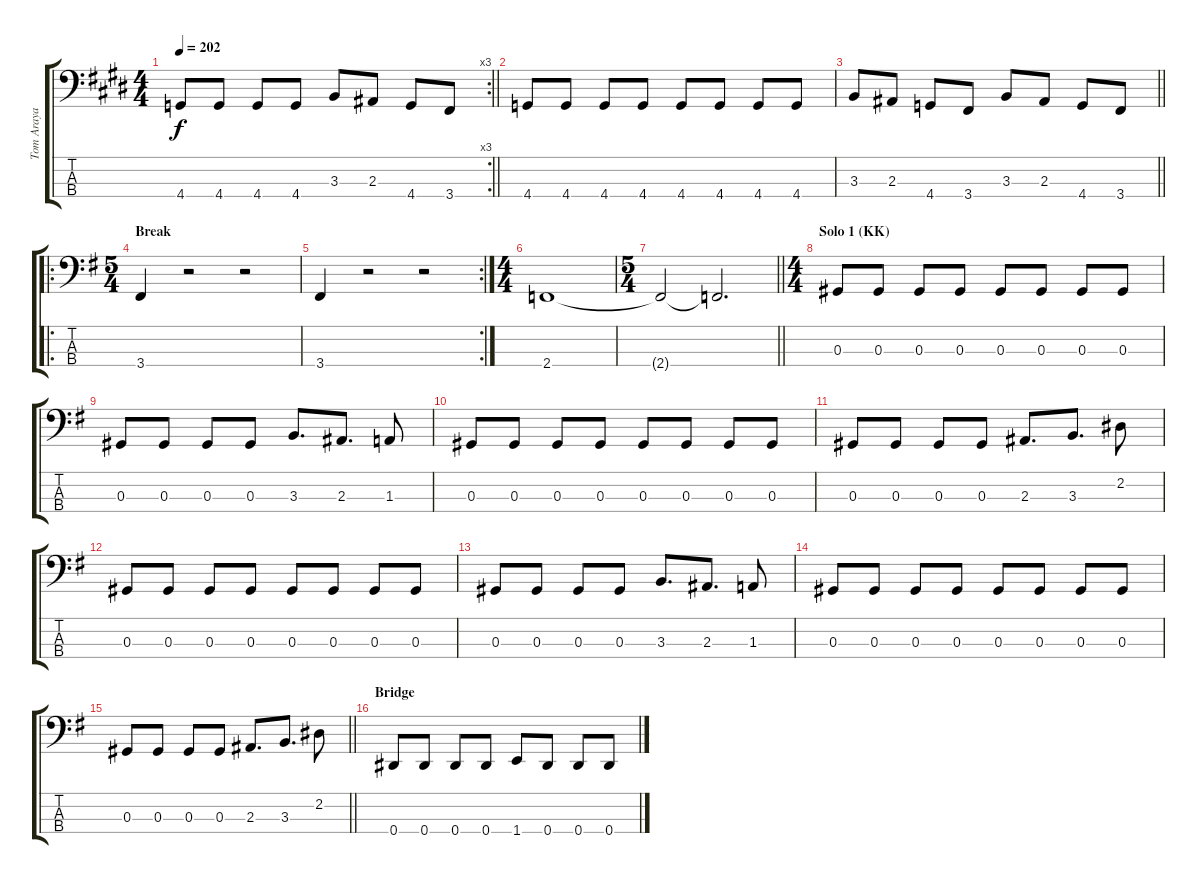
\track ("Tom Araya" "Tom Araya") {instrument electricbassfinger}
\staff {score tabs}
\tuning (Gb2 Db2 Ab1 Eb1) {hide}
\rc 3
\ts (4 4)
\tempo 202
\clef f4
\barLineRight lightlight
\ks e
4.4.8{dy f} 4.4.8 4.4.8 4.4.8 3.3.8 2.3.8 4.4.8 3.4.8 |
4.4.8 4.4.8 4.4.8 4.4.8 4.4.8 4.4.8 4.4.8 4.4.8 |
\barLineRight lightlight
3.3.8 2.3.8 4.4.8 3.4.8 3.3.8 2.3.8 4.4.8 3.4.8 |
\ro
\ts (5 4)
\section ("" "Break")
\ks g
3.4.4 r.2 r.2 |
\rc 2
3.4.4 r.2 r.2 |
\ts (4 4)
2.4.1 |
\ts (5 4)
\barLineRight lightlight
2.4{t}.2 2.4{t}.2{d} |
\ts (4 4)
\section ("" "Solo 1 (KK)")
0.3.8 0.3.8 0.3.8 0.3.8 0.3.8 0.3.8 0.3.8 0.3.8 |
0.3.8 0.3.8 0.3.8 0.3.8 3.3.8{d} 2.3.8{d} 1.3.8 |
0.3.8 0.3.8 0.3.8 0.3.8 0.3.8 0.3.8 0.3.8 0.3.8 |
0.3.8 0.3.8 0.3.8 0.3.8 2.3.8{d} 3.3.8{d} 2.2.8 |
0.3.8 0.3.8 0.3.8 0.3.8 0.3.8 0.3.8 0.3.8 0.3.8 |
0.3.8 0.3.8 0.3.8 0.3.8 3.3.8{d} 2.3.8{d} 1.3.8 |
0.3.8 0.3.8 0.3.8 0.3.8 0.3.8 0.3.8 0.3.8 0.3.8 |
\barLineRight lightlight
0.3.8 0.3.8 0.3.8 0.3.8 2.3.8{d} 3.3.8{d} 2.2.8 |
\section ("" "Bridge")
0.4.8 0.4.8 0.4.8 0.4.8 1.4.8 0.4.8 0.4.8 0.4.8
